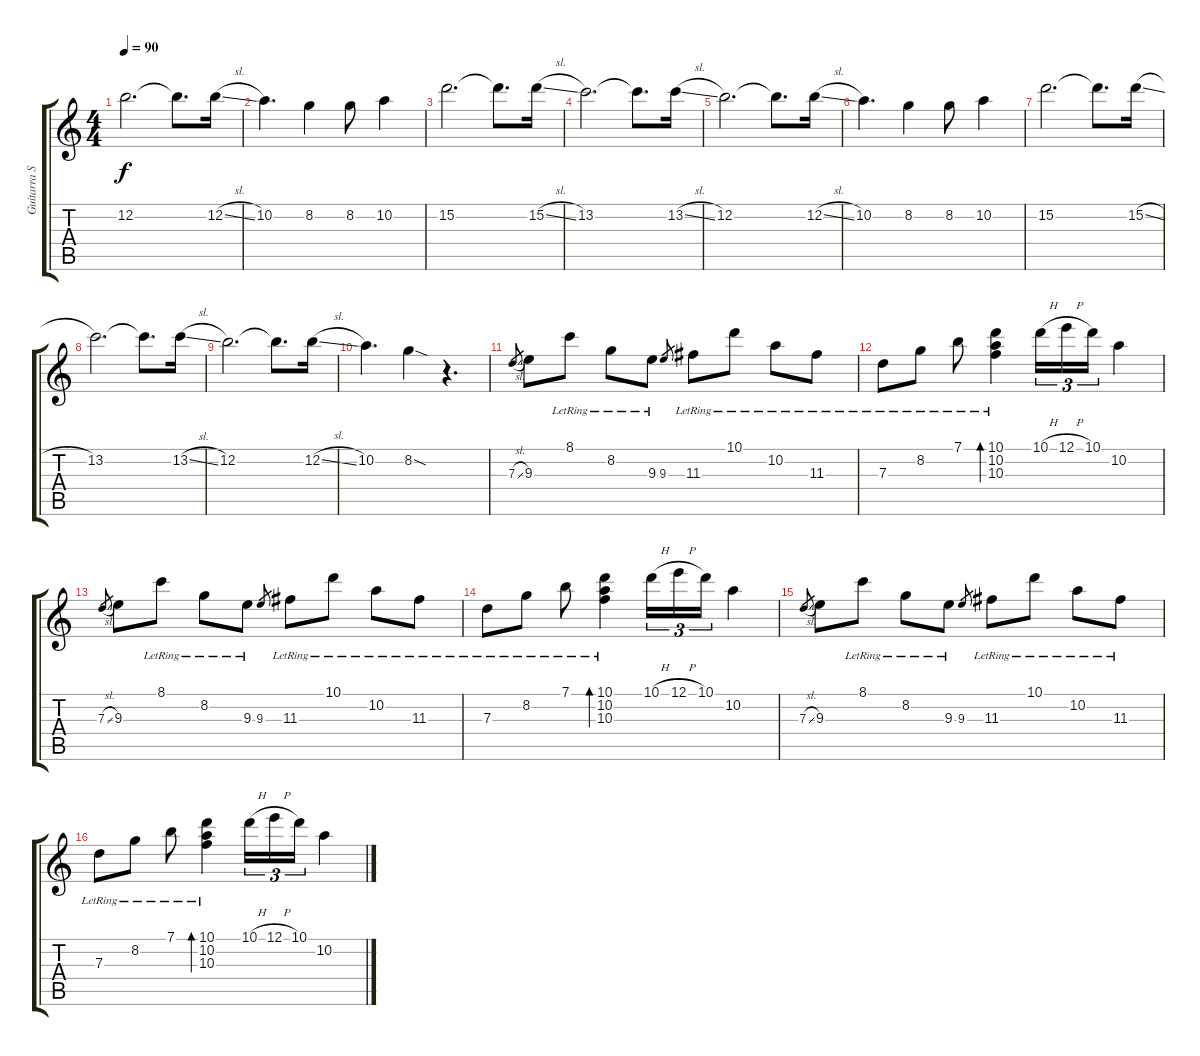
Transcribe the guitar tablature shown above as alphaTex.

\track ("Guitarra Solo" "Guitarra S") {instrument electricguitarjazz}
\staff {score tabs}
\tuning (E4 B3 G3 D3 A2 E2) {hide}
\ts (4 4)
\tempo 90
\clef g2
\ks c
12.2.2{d dy f} 12.2{t}.8{d} 12.2{sl}.16 |
10.2.4{d} 8.2.4 8.2.8 10.2.4 |
15.2.2{d} 15.2{t}.8{d} 15.2{sl}.16 |
13.2.2{d} 13.2{t}.8{d} 13.2{sl}.16 |
12.2.2{d} 12.2{t}.8{d} 12.2{sl}.16 |
10.2.4{d} 8.2.4 8.2.8 10.2.4 |
15.2.2{d} 15.2{t}.8{d} 15.2{sl}.16 |
13.2.2{d} 13.2{t}.8{d} 13.2{sl}.16 |
12.2.2{d} 12.2{t}.8{d} 12.2{sl}.16 |
10.2.4{d} 8.2{sod}.4 r.4{d} |
7.3{sl}.8{gr} 9.3.8{instrument electricguitarjazz} 8.1{lr}.8 8.2{lr}.8 9.3{lr}.8 9.3.8{gr} 11.3{lr}.8 10.1{lr}.8 10.2{lr}.8 11.3{lr}.8 |
7.3{lr}.8 8.2{lr}.8 7.1{lr}.8 (10.1 10.2{lr} 10.3{lr}).4{bd 480} 10.1{h}.16{tu (3 2)} 12.1{h}.16{tu (3 2)} 10.1.16{tu (3 2)} 10.2.4 |
7.3{sl}.8{gr} 9.3.8 8.1{lr}.8 8.2{lr}.8 9.3{lr}.8 9.3.8{gr} 11.3{lr}.8 10.1{lr}.8 10.2{lr}.8 11.3{lr}.8 |
7.3{lr}.8 8.2{lr}.8 7.1{lr}.8 (10.1 10.2{lr} 10.3{lr}).4{bd 480} 10.1{h}.16{tu (3 2)} 12.1{h}.16{tu (3 2)} 10.1.16{tu (3 2)} 10.2.4 |
7.3{sl}.8{gr} 9.3.8 8.1{lr}.8 8.2{lr}.8 9.3{lr}.8 9.3.8{gr} 11.3{lr}.8 10.1{lr}.8 10.2{lr}.8 11.3{lr}.8 |
7.3{lr}.8 8.2{lr}.8 7.1{lr}.8 (10.1 10.2{lr} 10.3{lr}).4{bd 480} 10.1{h}.16{tu (3 2)} 12.1{h}.16{tu (3 2)} 10.1.16{tu (3 2)} 10.2.4
